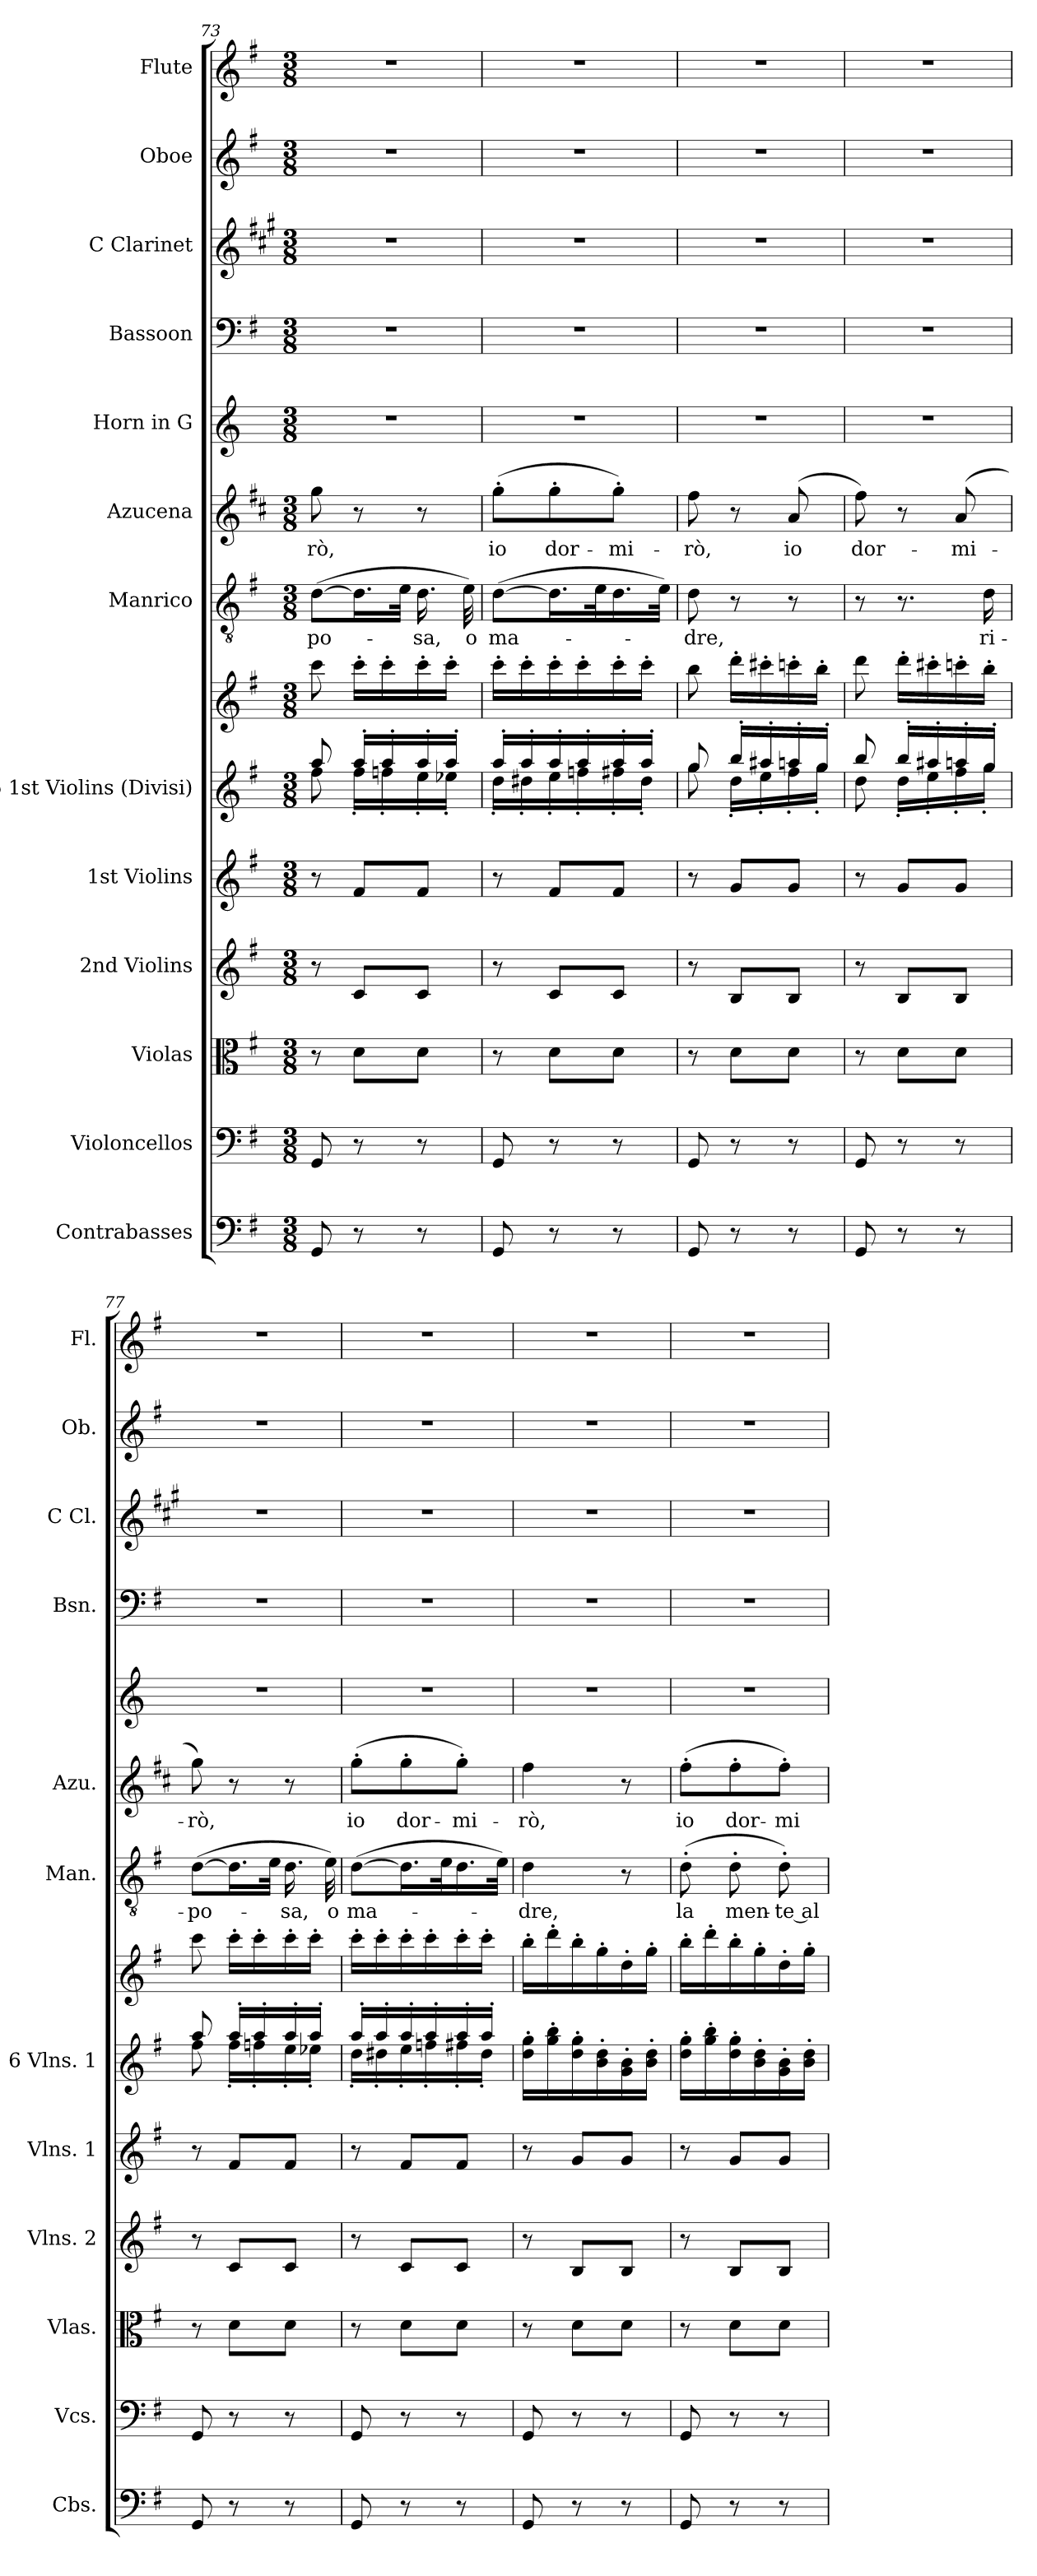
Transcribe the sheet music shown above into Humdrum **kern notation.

**kern	**kern	**kern	**kern	**kern	**kern	**kern	**kern	**text	**kern	**text	**kern	**kern	**kern	**kern	**kern
*part13	*part12	*part11	*part10	*part9	*part8	*part8	*part7	*part7	*part6	*part6	*part5	*part4	*part3	*part2	*part1
*staff14	*staff13	*staff12	*staff11	*staff10	*staff9	*staff8	*staff7	*staff7	*staff6	*staff6	*staff5	*staff4	*staff3	*staff2	*staff1
*I"Contrabasses	*I"Violoncellos	*I"Violas	*I"2nd Violins	*I"1st Violins	*I"6 1st Violins (Divisi)	*	*I"Manrico	*	*I"Azucena	*	*I"Horn in G	*I"Bassoon	*I"C Clarinet	*I"Oboe	*I"Flute
*I'Cbs.	*I'Vcs.	*I'Vlas.	*I'Vlns. 2	*I'Vlns. 1	*I'6 Vlns. 1	*	*I'Man.	*	*I'Azu.	*	*	*I'Bsn.	*I'C Cl.	*I'Ob.	*I'Fl.
*clefF4	*clefF4	*clefC3	*clefG2	*clefG2	*clefG2	*clefG2	*clefGv2	*	*clefG2	*	*clefG2	*clefF4	*clefG2	*clefG2	*clefG2
*ITrd7c12	*	*	*	*	*	*	*	*	*ITrd4c7	*	*ITrd3c5	*	*ITrd1c2	*	*
*k[f#]	*k[f#]	*k[f#]	*k[f#]	*k[f#]	*k[f#]	*k[f#]	*k[f#]	*	*k[f#]	*	*k[f#]	*k[f#]	*k[f#]	*k[f#]	*k[f#]
*M3/8	*M3/8	*M3/8	*M3/8	*M3/8	*M3/8	*M3/8	*M3/8	*	*M3/8	*	*M3/8	*M3/8	*M3/8	*M3/8	*M3/8
=73	=73	=73	=73	=73	=73	=73	=73	=73	=73	=73	=73	=73	=73	=73	=73
*	*	*	*	*	*^	*	*	*	*	*	*	*	*	*	*
!	!	!	!	!	!	!	!	!	!LO:LY:b	!	!LO:LY:b	!	!	!	!	!
8GGG/	8GG/	8r	8r	8r	8aa/	8ff#\	8ccc\	(>[8d\L	-po-	8cc\	-rò,	4.r	4.r	4.r	4.r	4.r
8r	8r	8d\L	8c/L	8f#/L	16aa'/LL	16ff#'\LL	16ccc'\LL	16.d\L]	.	8r	.	.	.	.	.	.
.	.	.	.	.	16aa'/	16ffn'\	16ccc'\	.	.	.	.	.	.	.	.	.
.	.	.	.	.	.	.	.	32e\JJk	.	.	.	.	.	.	.	.
!	!	!	!	!	!	!	!	!	!LO:LY:b	!	!	!	!	!	!	!
8r	8r	8d\J	8c/J	8f#/J	16aa'/	16ee'\	16ccc'\	16.d\	-sa,	8r	.	.	.	.	.	.
.	.	.	.	.	16aa'/JJ	16ee-X'\JJ	16ccc'\JJ	.	.	.	.	.	.	.	.	.
!	!	!	!	!	!	!	!	!	!LO:LY:b	!	!	!	!	!	!	!
.	.	.	.	.	.	.	.	32e\)	o	.	.	.	.	.	.	.
=74	=74	=74	=74	=74	=74	=74	=74	=74	=74	=74	=74	=74	=74	=74	=74	=74
!	!	!	!	!	!	!	!	!	!LO:LY:b	!	!LO:LY:b	!	!	!	!	!
8GGG/	8GG/	8r	8r	8r	16aa'/LL	16dd'\LL	16ccc'\LL	(>[8d\L	ma-	(>8cc'\L	io	4.r	4.r	4.r	4.r	4.r
.	.	.	.	.	16aa'/	16dd#X'\	16ccc'\	.	.	.	.	.	.	.	.	.
!	!	!	!	!	!	!	!	!	!	!	!LO:LY:b	!	!	!	!	!
8r	8r	8d\L	8c/L	8f#/L	16aa'/	16ee'\	16ccc'\	16.d\L]	.	8cc'\	dor-	.	.	.	.	.
.	.	.	.	.	16aa'/	16ffn'\	16ccc'\	.	.	.	.	.	.	.	.	.
.	.	.	.	.	.	.	.	32e\K	.	.	.	.	.	.	.	.
!	!	!	!	!	!	!	!	!	!	!	!LO:LY:b	!	!	!	!	!
8r	8r	8d\J	8c/J	8f#/J	16aa'/	16ff#X'\	16ccc'\	16.d\	.	8cc'\J)	-mi-	.	.	.	.	.
.	.	.	.	.	16aa'/JJ	16dd#'\JJ	16ccc'\JJ	.	.	.	.	.	.	.	.	.
.	.	.	.	.	.	.	.	32e\JJk)	.	.	.	.	.	.	.	.
=75	=75	=75	=75	=75	=75	=75	=75	=75	=75	=75	=75	=75	=75	=75	=75	=75
!	!	!	!	!	!	!	!	!	!LO:LY:b	!	!LO:LY:b	!	!	!	!	!
8GGG/	8GG/	8r	8r	8r	8gg/	8gg\	8bb\	8d\	-dre,	8b\	-rò,	4.r	4.r	4.r	4.r	4.r
8r	8r	8d\L	8B/L	8g/L	16bb'/LL	16dd'\LL	16ddd'\LL	8r	.	8r	.	.	.	.	.	.
.	.	.	.	.	16aa#X'/	16ee'\	16ccc#X'\	.	.	.	.	.	.	.	.	.
!	!	!	!	!	!	!	!	!	!	!	!LO:LY:b	!	!	!	!	!
8r	8r	8d\J	8B/J	8g/J	16aan'/	16ff#'\	16cccn'\	8r	.	(<8d/	io	.	.	.	.	.
.	.	.	.	.	16gg'/JJ	16gg'\JJ	16bb'\JJ	.	.	.	.	.	.	.	.	.
!!LO:PB:g=z
=76	=76	=76	=76	=76	=76	=76	=76	=76	=76	=76	=76	=76	=76	=76	=76	=76
!	!	!	!	!	!	!	!	!	!	!	!LO:LY:b	!	!	!	!	!
8GGG/	8GG/	8r	8r	8r	8bb/	8dd\	8ddd\	8r	.	8b\)	dor-	4.r	4.r	4.r	4.r	4.r
8r	8r	8d\L	8B/L	8g/L	16bb'/LL	16dd'\LL	16ddd'\LL	8.r	.	8r	.	.	.	.	.	.
.	.	.	.	.	16aa#X'/	16ee'\	16ccc#X'\	.	.	.	.	.	.	.	.	.
!	!	!	!	!	!	!	!	!	!	!	!LO:LY:b	!	!	!	!	!
8r	8r	8d\J	8B/J	8g/J	16aan'/	16ff#'\	16cccn'\	.	.	(<8d/	-mi-	.	.	.	.	.
!	!	!	!	!	!	!	!	!	!LO:LY:b	!	!	!	!	!	!	!
.	.	.	.	.	16gg'/JJ	16gg'\JJ	16bb'\JJ	16d\	ri-	.	.	.	.	.	.	.
=77	=77	=77	=77	=77	=77	=77	=77	=77	=77	=77	=77	=77	=77	=77	=77	=77
!	!	!	!	!	!	!	!	!	!LO:LY:b	!	!LO:LY:b	!	!	!	!	!
8GGG/	8GG/	8r	8r	8r	8aa/	8ff#\	8ccc\	(>[8d\L	-po-	8cc\)	-rò,	4.r	4.r	4.r	4.r	4.r
8r	8r	8d\L	8c/L	8f#/L	16aa'/LL	16ff#'\LL	16ccc'\LL	16.d\L]	.	8r	.	.	.	.	.	.
.	.	.	.	.	16aa'/	16ffn'\	16ccc'\	.	.	.	.	.	.	.	.	.
.	.	.	.	.	.	.	.	32e\JJk	.	.	.	.	.	.	.	.
!	!	!	!	!	!	!	!	!	!LO:LY:b	!	!	!	!	!	!	!
8r	8r	8d\J	8c/J	8f#/J	16aa'/	16ee'\	16ccc'\	16.d\	-sa,	8r	.	.	.	.	.	.
.	.	.	.	.	16aa'/JJ	16ee-X'\JJ	16ccc'\JJ	.	.	.	.	.	.	.	.	.
!	!	!	!	!	!	!	!	!	!LO:LY:b	!	!	!	!	!	!	!
.	.	.	.	.	.	.	.	32e\)	o	.	.	.	.	.	.	.
=78	=78	=78	=78	=78	=78	=78	=78	=78	=78	=78	=78	=78	=78	=78	=78	=78
!	!	!	!	!	!	!	!	!	!LO:LY:b	!	!LO:LY:b	!	!	!	!	!
8GGG/	8GG/	8r	8r	8r	16aa'/LL	16dd'\LL	16ccc'\LL	(>[8d\L	ma-	(>8cc'\L	io	4.r	4.r	4.r	4.r	4.r
.	.	.	.	.	16aa'/	16dd#X'\	16ccc'\	.	.	.	.	.	.	.	.	.
!	!	!	!	!	!	!	!	!	!	!	!LO:LY:b	!	!	!	!	!
8r	8r	8d\L	8c/L	8f#/L	16aa'/	16ee'\	16ccc'\	16.d\L]	.	8cc'\	dor-	.	.	.	.	.
.	.	.	.	.	16aa'/	16ffn'\	16ccc'\	.	.	.	.	.	.	.	.	.
.	.	.	.	.	.	.	.	32e\K	.	.	.	.	.	.	.	.
!	!	!	!	!	!	!	!	!	!	!	!LO:LY:b	!	!	!	!	!
8r	8r	8d\J	8c/J	8f#/J	16aa'/	16ff#X'\	16ccc'\	16.d\	.	8cc'\J)	-mi-	.	.	.	.	.
.	.	.	.	.	16aa'/JJ	16dd#'\JJ	16ccc'\JJ	.	.	.	.	.	.	.	.	.
.	.	.	.	.	.	.	.	32e\JJk)	.	.	.	.	.	.	.	.
*	*	*	*	*	*v	*v	*	*	*	*	*	*	*	*	*	*
=79	=79	=79	=79	=79	=79	=79	=79	=79	=79	=79	=79	=79	=79	=79	=79
!	!	!	!	!	!	!	!	!LO:LY:b	!	!LO:LY:b	!	!	!	!	!
8GGG/	8GG/	8r	8r	8r	16dd\' 16gg\'LL	16bb'\LL	4d\	-dre,	4b\	-rò,	4.r	4.r	4.r	4.r	4.r
.	.	.	.	.	16gg\' 16bb\'	16ddd'\	.	.	.	.	.	.	.	.	.
8r	8r	8d\L	8B/L	8g/L	16dd\' 16gg\'	16bb'\	.	.	.	.	.	.	.	.	.
.	.	.	.	.	16b\' 16dd\'	16gg'\	.	.	.	.	.	.	.	.	.
8r	8r	8d\J	8B/J	8g/J	16g\' 16b\'	16dd'\	8r	.	8r	.	.	.	.	.	.
.	.	.	.	.	16b\' 16dd\'JJ	16gg'\JJ	.	.	.	.	.	.	.	.	.
=80	=80	=80	=80	=80	=80	=80	=80	=80	=80	=80	=80	=80	=80	=80	=80
!	!	!	!	!	!	!	!	!LO:LY:b	!	!LO:LY:b	!	!	!	!	!
8GGG/	8GG/	8r	8r	8r	16dd\' 16gg\'LL	16bb'\LL	(>8d'\	la	(>8b'\L	io	4.r	4.r	4.r	4.r	4.r
.	.	.	.	.	16gg\' 16bb\'	16ddd'\	.	.	.	.	.	.	.	.	.
!	!	!	!	!	!	!	!	!LO:LY:b	!	!LO:LY:b	!	!	!	!	!
8r	8r	8d\L	8B/L	8g/L	16dd\' 16gg\'	16bb'\	8d'\	men-	8b'\	dor-	.	.	.	.	.
.	.	.	.	.	16b\' 16dd\'	16gg'\	.	.	.	.	.	.	.	.	.
!	!	!	!	!	!	!	!	!LO:LY:b	!	!LO:LY:b	!	!	!	!	!
8r	8r	8d\J	8B/J	8g/J	16g\' 16b\'	16dd'\	8d'\)	te al	8b'\J)	-mi-	.	.	.	.	.
.	.	.	.	.	16b\' 16dd\'JJ	16gg'\JJ	.	.	.	.	.	.	.	.	.
=	=	=	=	=	=	=	=	=	=	=	=	=	=	=	=
*-	*-	*-	*-	*-	*-	*-	*-	*-	*-	*-	*-	*-	*-	*-	*-
